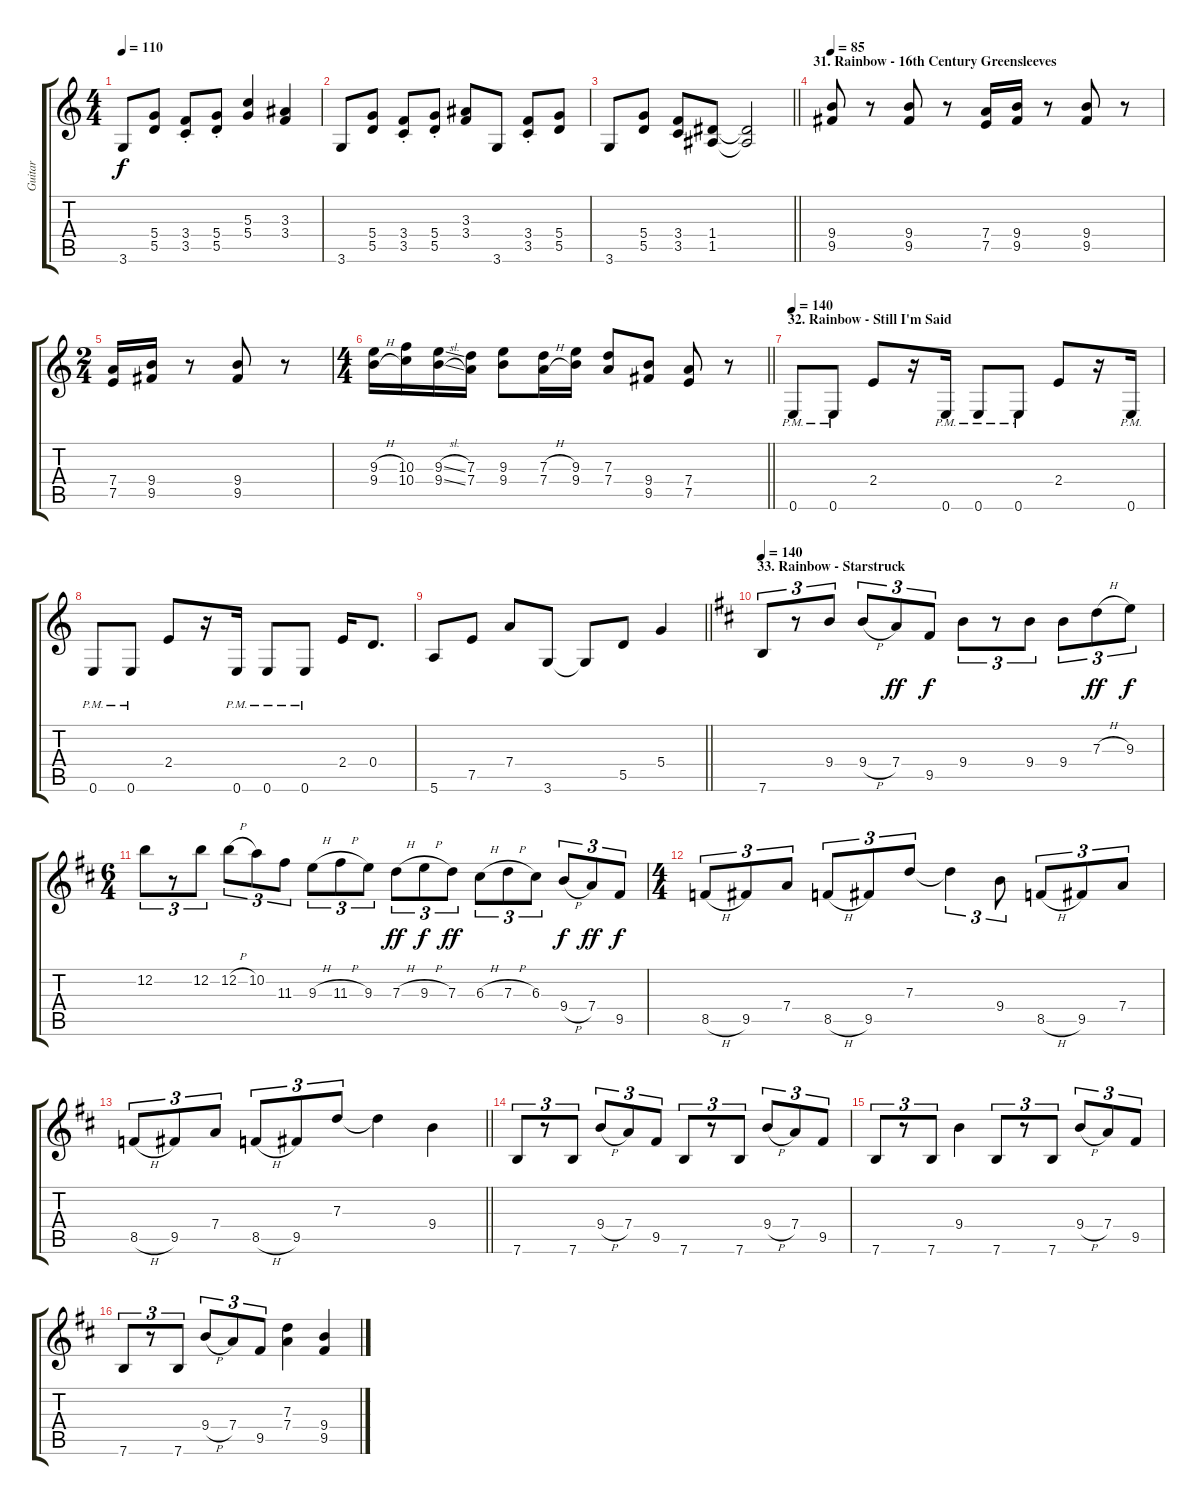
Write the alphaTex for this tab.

\track ("Guitar" "Guitar") {instrument overdrivenguitar}
\staff {score tabs}
\tuning (E4 B3 G3 D3 A2 E2) {hide}
\ts (4 4)
\tempo 110
\clef g2
\ks c
3.6.8{dy f} (5.4 5.5).8 (3.4{st} 3.5{st}).8 (5.4{st} 5.5{st}).8 (5.3 5.4).4 (3.3 3.4).4 |
3.6.8 (5.4 5.5).8 (3.4{st} 3.5{st}).8 (5.4{st} 5.5{st}).8 (3.3 3.4).8 3.6.8 (3.4{st} 3.5{st}).8 (5.4 5.5).8 |
\barLineRight lightlight
3.6.8 (5.4 5.5).8 (3.4 3.5).8 (1.4 1.5).8 (1.4{t} 1.5{t}).2 |
\section ("" "31. Rainbow - 16th Century Greensleeves")
\tempo 85
(9.4 9.5).8 r.8 (9.4 9.5).8 r.8 (7.4 7.5).16 (9.4 9.5).16 r.8 (9.4 9.5).8 r.8 |
\ts (2 4)
(7.4 7.5).16 (9.4 9.5).16 r.8 (9.4 9.5).8 r.8 |
\ts (4 4)
\barLineRight lightlight
(9.3{h} 9.4{h}).16 (10.3 10.4).16 (9.3{sl} 9.4{sl}).16 (7.3 7.4).16 (9.3 9.4).8 (7.3{h} 7.4{h}).16 (9.3 9.4).16 (7.3 7.4).8 (9.4 9.5).8 (7.4 7.5).8 r.8 |
\section ("" "32. Rainbow - Still I'm Said")
\tempo 140
0.6{pm}.8 0.6{pm}.8 2.4.8 r.16 0.6{pm}.16 0.6{pm}.8 0.6{pm}.8 2.4.8 r.16 0.6{pm}.16 |
0.6{pm}.8 0.6{pm}.8 2.4.8 r.16 0.6{pm}.16 0.6{pm}.8 0.6{pm}.8 2.4.16 0.4.8{d} |
\barLineRight lightlight
5.6.8 7.5.8 7.4.8 3.6.8 3.6{t}.8 5.5.8 5.4.4 |
\section ("" "33. Rainbow - Starstruck")
\tempo 140
\ks bminor
7.6.8{tu (3 2)} r.8{tu (3 2)} 9.4.8{tu (3 2)} 9.4{h}.8{tu (3 2)} 7.4.8{tu (3 2) dy ff} 9.5.8{tu (3 2) dy f} 9.4.8{tu (3 2)} r.8{tu (3 2)} 9.4.8{tu (3 2)} 9.4.8{tu (3 2)} 7.3{h}.8{tu (3 2) dy ff} 9.3.8{tu (3 2) dy f} |
\ts (6 4)
12.2.8{tu (3 2)} r.8{tu (3 2)} 12.2.8{tu (3 2)} 12.2{h}.8{tu (3 2)} 10.2.8{tu (3 2)} 11.3.8{tu (3 2)} 9.3{h}.8{tu (3 2)} 11.3{h}.8{tu (3 2)} 9.3.8{tu (3 2)} 7.3{h}.8{tu (3 2) dy ff} 9.3{h}.8{tu (3 2) dy f} 7.3.8{tu (3 2) dy ff} 6.3{h}.8{tu (3 2)} 7.3{h}.8{tu (3 2)} 6.3.8{tu (3 2)} 9.4{h}.8{tu (3 2) dy f} 7.4.8{tu (3 2) dy ff} 9.5.8{tu (3 2) dy f} |
\ts (4 4)
8.5{h}.8{tu (3 2)} 9.5.8{tu (3 2)} 7.4.8{tu (3 2)} 8.5{h}.8{tu (3 2)} 9.5.8{tu (3 2)} 7.3.8{tu (3 2)} 7.3{t}.4{tu (3 2)} 9.4.8{tu (3 2)} 8.5{h}.8{tu (3 2)} 9.5.8{tu (3 2)} 7.4.8{tu (3 2)} |
\barLineRight lightlight
8.5{h}.8{tu (3 2)} 9.5.8{tu (3 2)} 7.4.8{tu (3 2)} 8.5{h}.8{tu (3 2)} 9.5.8{tu (3 2)} 7.3.8{tu (3 2)} 7.3{t}.4 9.4.4 |
7.6.8{tu (3 2)} r.8{tu (3 2)} 7.6.8{tu (3 2)} 9.4{h}.8{tu (3 2)} 7.4.8{tu (3 2)} 9.5.8{tu (3 2)} 7.6.8{tu (3 2)} r.8{tu (3 2)} 7.6.8{tu (3 2)} 9.4{h}.8{tu (3 2)} 7.4.8{tu (3 2)} 9.5.8{tu (3 2)} |
7.6.8{tu (3 2)} r.8{tu (3 2)} 7.6.8{tu (3 2)} 9.4.4 7.6.8{tu (3 2)} r.8{tu (3 2)} 7.6.8{tu (3 2)} 9.4{h}.8{tu (3 2)} 7.4.8{tu (3 2)} 9.5.8{tu (3 2)} |
7.6.8{tu (3 2)} r.8{tu (3 2)} 7.6.8{tu (3 2)} 9.4{h}.8{tu (3 2)} 7.4.8{tu (3 2)} 9.5.8{tu (3 2)} (7.3 7.4).4 (9.4 9.5).4
